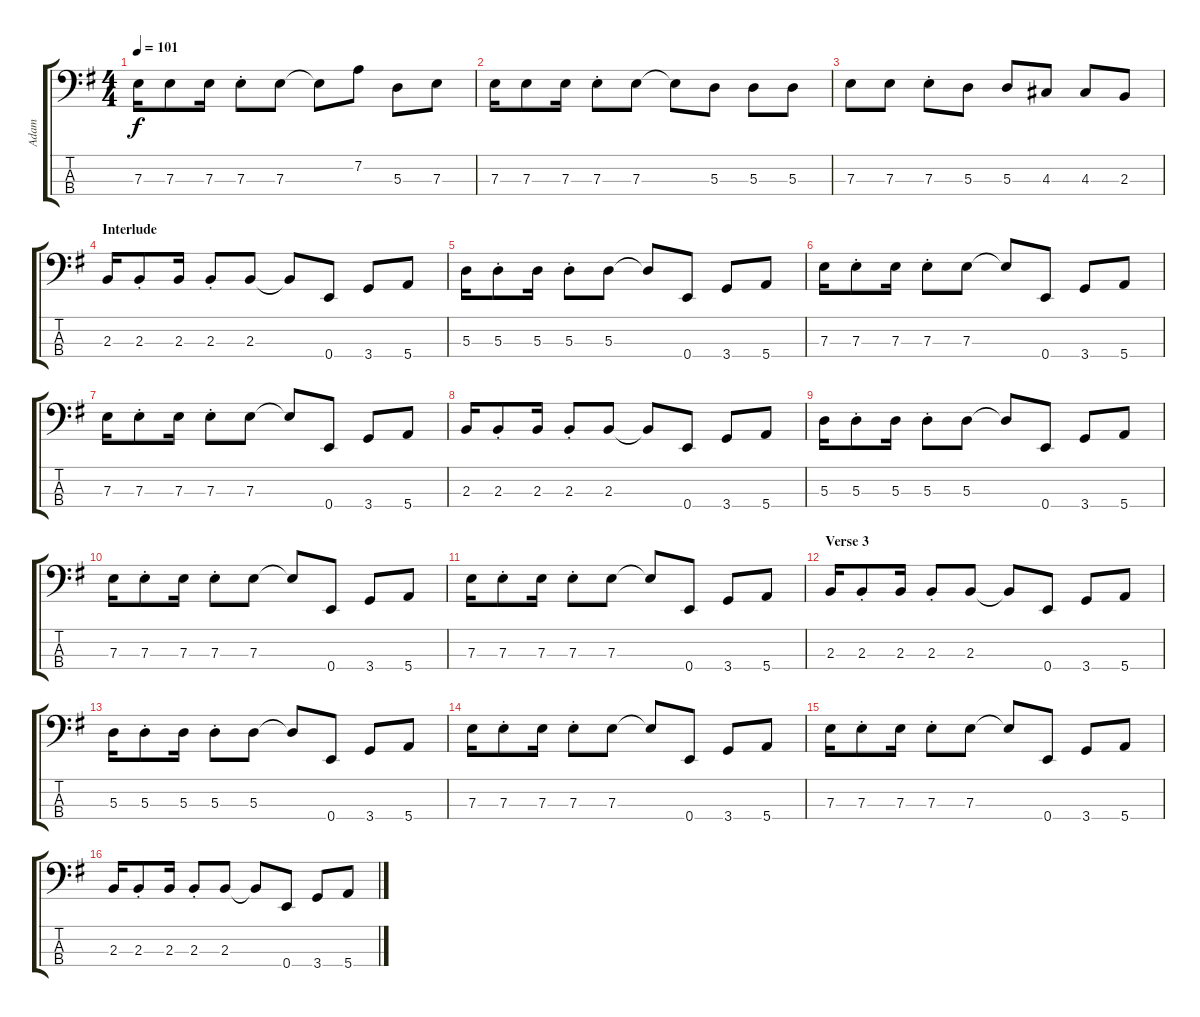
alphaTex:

\track ("Adam" "Adam") {instrument electricbassfinger}
\staff {score tabs}
\tuning (G2 D2 A1 E1) {hide}
\ts (4 4)
\tempo 101
\clef f4
\ks eminor
7.3.16{dy f} 7.3.8 7.3.16 7.3{st}.8 7.3.8 7.3{t}.8 7.2.8 5.3.8 7.3.8 |
7.3.16 7.3.8 7.3.16 7.3{st}.8 7.3.8 7.3{t}.8 5.3.8 5.3.8 5.3.8 |
7.3.8 7.3.8 7.3{st}.8 5.3.8 5.3.8 4.3.8 4.3.8 2.3.8 |
\section ("" "Interlude")
2.3.16 2.3{st}.8 2.3.16 2.3{st}.8 2.3.8 2.3{t}.8 0.4.8 3.4.8 5.4.8 |
5.3.16 5.3{st}.8 5.3.16 5.3{st}.8 5.3.8 5.3{t}.8 0.4.8 3.4.8 5.4.8 |
7.3.16 7.3{st}.8 7.3.16 7.3{st}.8 7.3.8 7.3{t}.8 0.4.8 3.4.8 5.4.8 |
7.3.16 7.3{st}.8 7.3.16 7.3{st}.8 7.3.8 7.3{t}.8 0.4.8 3.4.8 5.4.8 |
2.3.16 2.3{st}.8 2.3.16 2.3{st}.8 2.3.8 2.3{t}.8 0.4.8 3.4.8 5.4.8 |
5.3.16 5.3{st}.8 5.3.16 5.3{st}.8 5.3.8 5.3{t}.8 0.4.8 3.4.8 5.4.8 |
7.3.16 7.3{st}.8 7.3.16 7.3{st}.8 7.3.8 7.3{t}.8 0.4.8 3.4.8 5.4.8 |
7.3.16 7.3{st}.8 7.3.16 7.3{st}.8 7.3.8 7.3{t}.8 0.4.8 3.4.8 5.4.8 |
\section ("" "Verse 3")
2.3.16 2.3{st}.8 2.3.16 2.3{st}.8 2.3.8 2.3{t}.8 0.4.8 3.4.8 5.4.8 |
5.3.16 5.3{st}.8 5.3.16 5.3{st}.8 5.3.8 5.3{t}.8 0.4.8 3.4.8 5.4.8 |
7.3.16 7.3{st}.8 7.3.16 7.3{st}.8 7.3.8 7.3{t}.8 0.4.8 3.4.8 5.4.8 |
7.3.16 7.3{st}.8 7.3.16 7.3{st}.8 7.3.8 7.3{t}.8 0.4.8 3.4.8 5.4.8 |
2.3.16 2.3{st}.8 2.3.16 2.3{st}.8 2.3.8 2.3{t}.8 0.4.8 3.4.8 5.4.8
